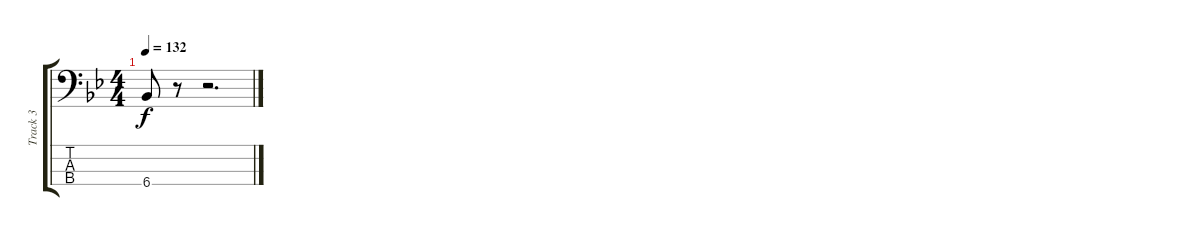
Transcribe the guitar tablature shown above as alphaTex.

\track ("Track 3" "Track 3") {instrument electricbassfinger}
\staff {score tabs}
\tuning (G2 D2 A1 E1) {hide}
\ts (4 4)
\tempo 132
\clef f4
\ks bb
6.4.8{dy f} r.8 r.2{d}
